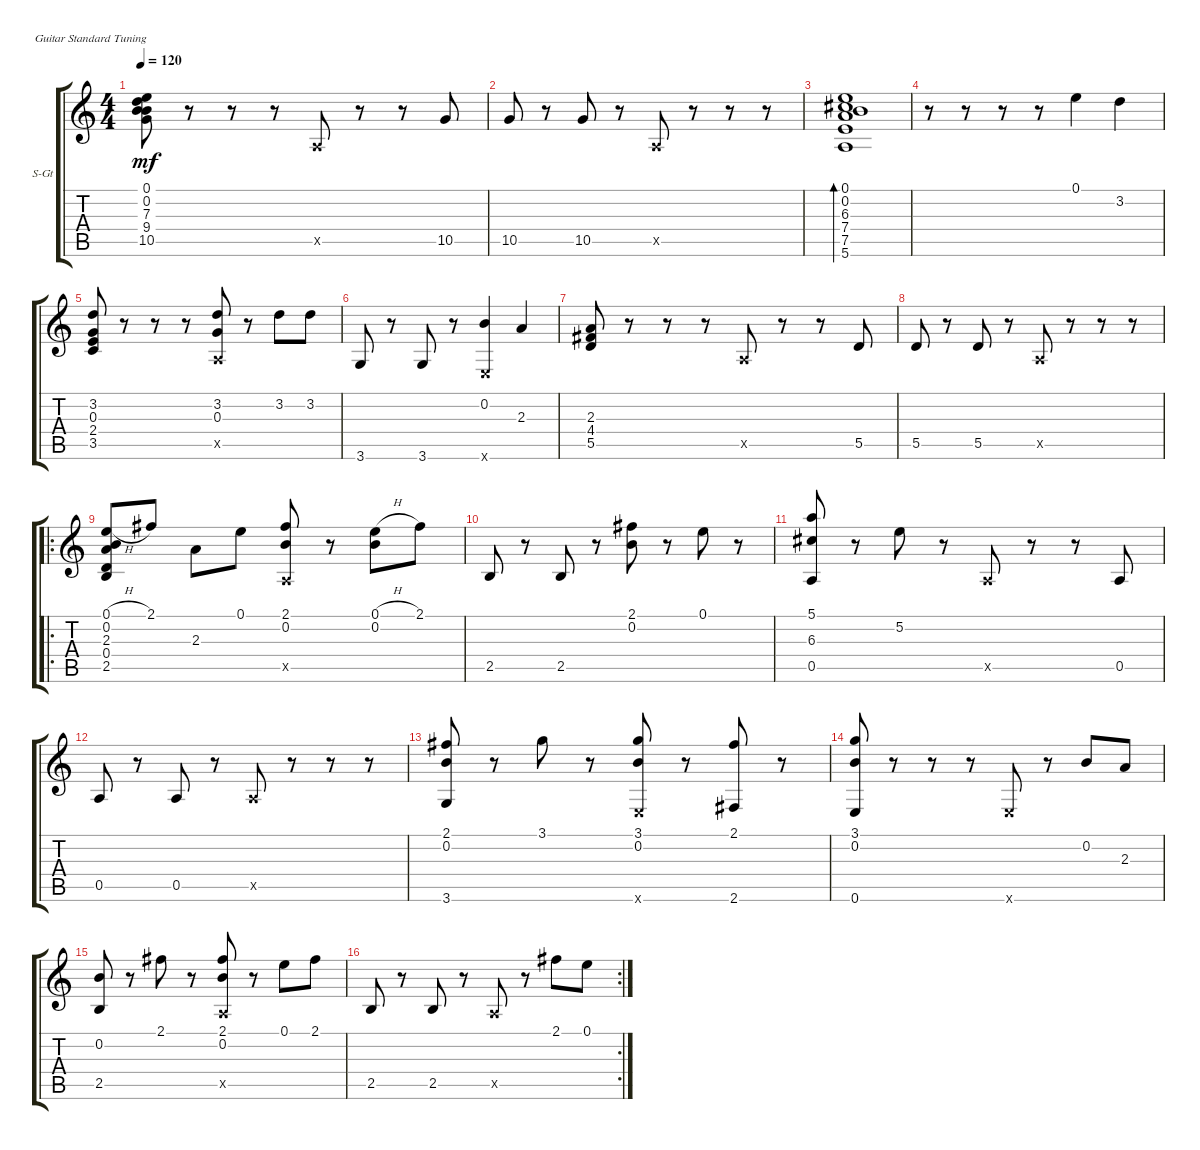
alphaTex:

\defaultSystemsLayout 4
\bracketExtendMode groupsimilarinstruments
\firstSystemTrackNameOrientation horizontal
\otherSystemsTrackNameOrientation horizontal
\track ("Steel Guitar" "S-Gt") {instrument acousticguitarsteel}
\staff {score tabs}
\tuning (E4 B3 G3 D3 A2 E2)
\ts (4 4)
\tempo 120
\clef g2
\ks c
(10.5 9.4 7.3 0.2 0.1).8{dy mf} r.8 r.8 r.8 0.5{x}.8 r.8 r.8 10.5.8 |
10.5.8 r.8 10.5.8 r.8 0.5{x}.8 r.8 r.8 r.8 |
(5.6 7.5 7.4 6.3 0.2 0.1).1{bd 114} |
r.8 r.8 r.8 r.8 0.1.4 3.2.4 |
(3.5 2.4 0.3 3.2).8 r.8 r.8 r.8 (3.2 0.5{x} 0.3).8 r.8 3.2.8 3.2.8 |
3.6.8 r.8 3.6.8 r.8 (0.6{x} 0.2).4 2.3.4 |
(5.5 4.4 2.3).8 r.8 r.8 r.8 0.5{x}.8 r.8 r.8 5.5.8 |
5.5.8 r.8 5.5.8 r.8 0.5{x}.8 r.8 r.8 r.8 |
\ro
(0.1{h} 0.2 2.3 0.4 2.5).8 2.1.8 2.3.8 0.1.8 (0.5{x} 2.1 0.2).8 r.8 (0.1{h} 0.2).8 2.1.8 |
2.5.8 r.8 2.5.8 r.8 (2.1 0.2).8 r.8 0.1.8 r.8 |
(5.1 0.5 6.3).8 r.8 5.2.8 r.8 0.5{x}.8 r.8 r.8 0.5.8 |
0.5.8 r.8 0.5.8 r.8 0.5{x}.8 r.8 r.8 r.8 |
(2.1 0.2 3.6).8 r.8 3.1.8 r.8 (3.1 0.2 0.6{x}).8 r.8 (2.6 2.1).8 r.8 |
(0.6 0.2 3.1).8 r.8 r.8 r.8 0.6{x}.8 r.8 0.2.8 2.3.8 |
(0.2 2.5).8 r.8 2.1.8 r.8 (2.1 0.5{x} 0.2).8 r.8 0.1.8 2.1.8 |
\rc 2
2.5.8 r.8 2.5.8 r.8 0.5{x}.8 r.8 2.1.8 0.1.8
